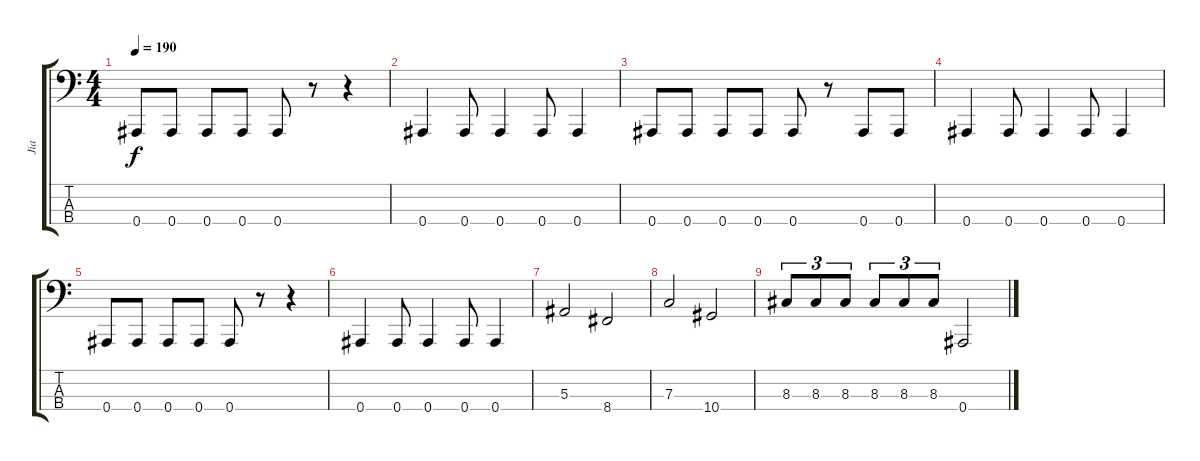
\track ("Jia" "Jia") {instrument electricbasspick}
\staff {score tabs}
\tuning (Eb2 Bb1 F1 Bb0) {hide}
\ts (4 4)
\tempo 190
\clef f4
\ks c
0.4.8{dy f} 0.4.8 0.4.8 0.4.8 0.4.8 r.8 r.4 |
0.4.4 0.4.8 0.4.4 0.4.8 0.4.4 |
0.4.8 0.4.8 0.4.8 0.4.8 0.4.8 r.8 0.4.8 0.4.8 |
0.4.4 0.4.8 0.4.4 0.4.8 0.4.4 |
0.4.8 0.4.8 0.4.8 0.4.8 0.4.8 r.8 r.4 |
0.4.4 0.4.8 0.4.4 0.4.8 0.4.4 |
5.3.2 8.4.2 |
7.3.2 10.4.2 |
8.3.8{tu (3 2)} 8.3.8{tu (3 2)} 8.3.8{tu (3 2)} 8.3.8{tu (3 2)} 8.3.8{tu (3 2)} 8.3.8{tu (3 2)} 0.4.2
